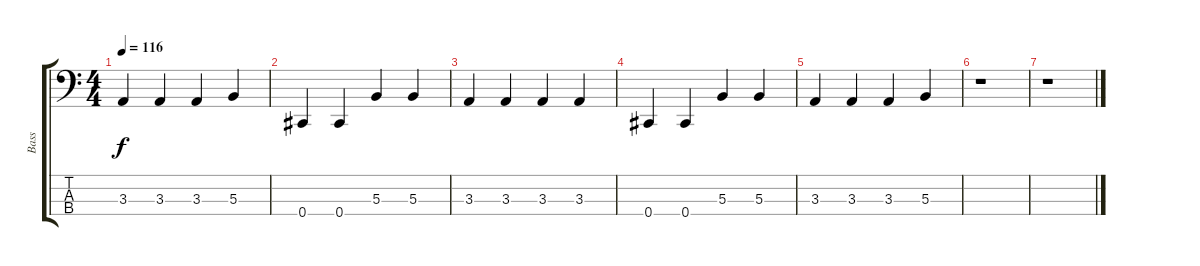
\track ("Bass" "Bass") {instrument electricbassfinger}
\staff {score tabs}
\tuning (E2 B1 Gb1 Db1) {hide}
\ts (4 4)
\tempo 116
\clef f4
\ks c
3.3.4{dy f} 3.3.4 3.3.4 5.3.4 |
0.4.4 0.4.4 5.3.4 5.3.4 |
3.3.4 3.3.4 3.3.4 3.3.4 |
0.4.4 0.4.4 5.3.4 5.3.4 |
3.3.4 3.3.4 3.3.4 5.3.4 |
r.1 |
r.1
